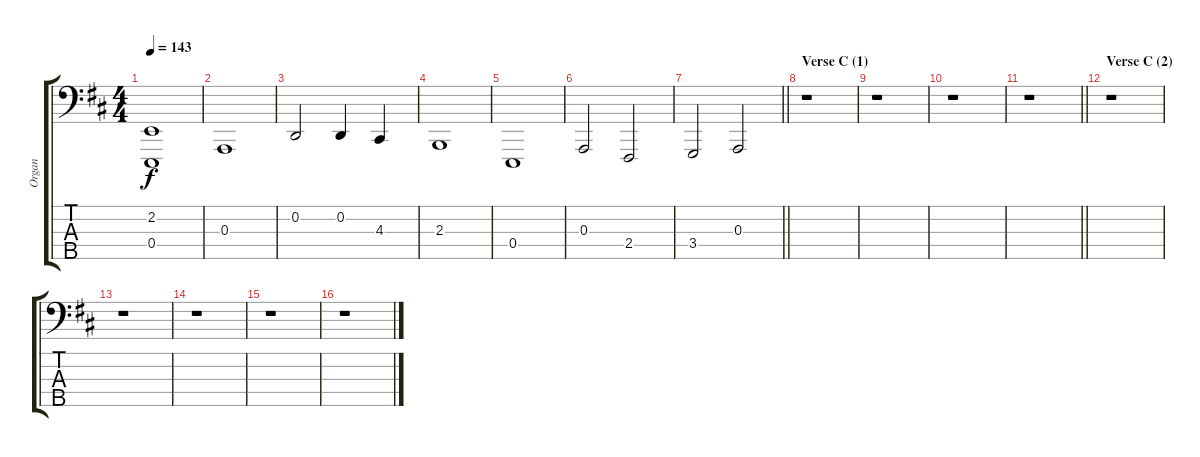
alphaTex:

\track ("Organ" "Organ") {instrument rockorgan}
\staff {score tabs}
\tuning (G2 D2 A1 E1 B0) {hide}
\ts (4 4)
\tempo 143
\clef f4
\ks d
(2.2 0.4).1{dy f} |
0.3.1 |
0.2.2 0.2.4 4.3.4 |
2.3.1 |
0.4.1 |
0.3.2 2.4.2 |
\barLineRight lightlight
3.4.2 0.3.2 |
\section ("" "Verse C (1)")
r.1 |
r.1 |
r.1 |
\barLineRight lightlight
r.1 |
\section ("" "Verse C (2)")
r.1 |
r.1 |
r.1 |
r.1 |
r.1
